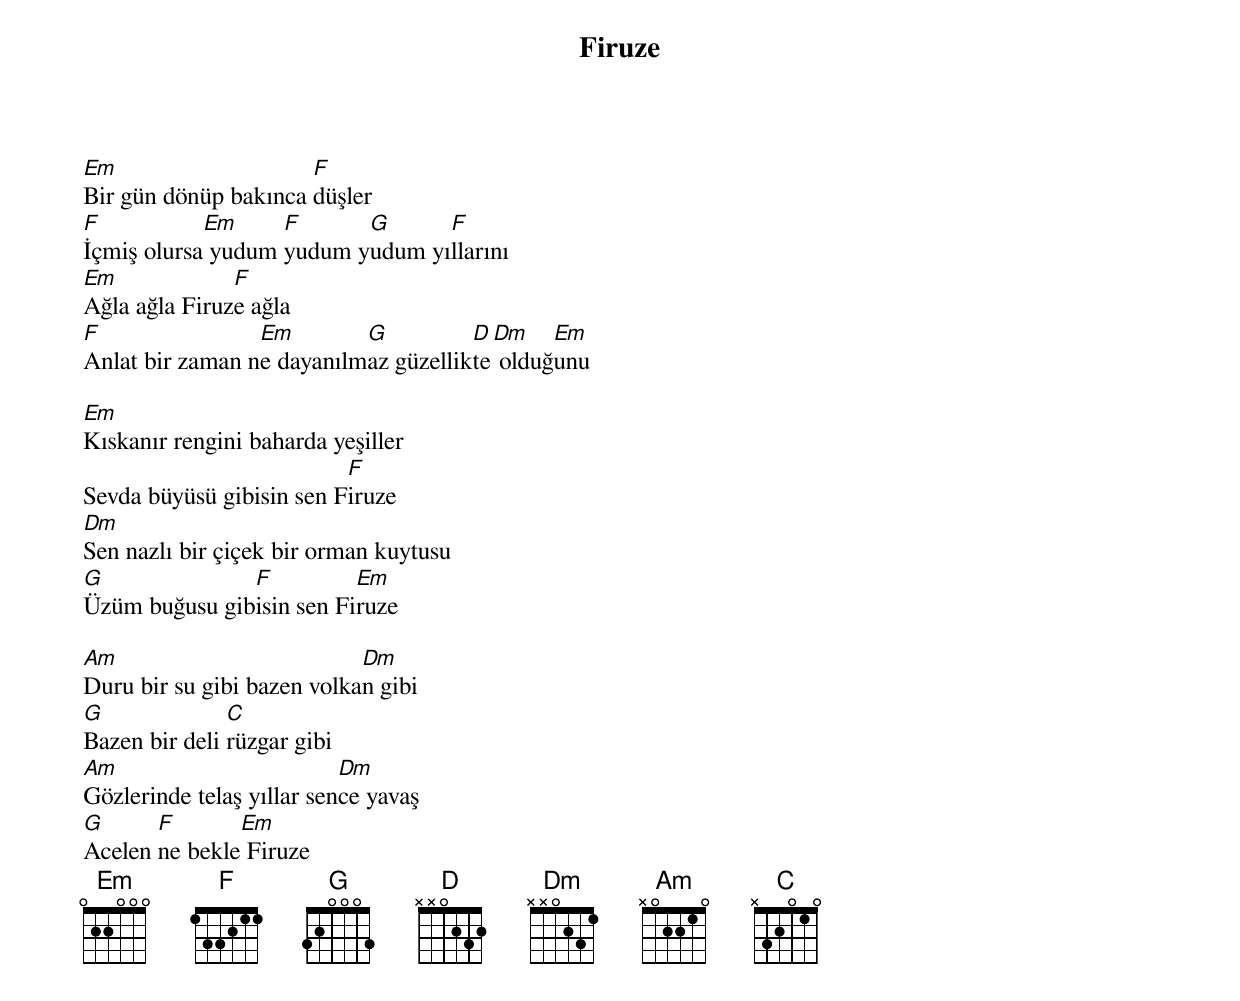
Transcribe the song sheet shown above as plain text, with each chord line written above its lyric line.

{title: Firuze}
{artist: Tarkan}

Em                    F
Bir gün dönüp bakınca düşler
F           Em     F      G      F
İçmiş olursa yudum yudum yudum yıllarını
Em             F
Ağla ağla Firuze ağla
F                Em        G          D Dm    Em
Anlat bir zaman ne dayanılmaz güzellikte olduğunu

Em
Kıskanır rengini baharda yeşiller
                          F
Sevda büyüsü gibisin sen Firuze
Dm
Sen nazlı bir çiçek bir orman kuytusu
G              F          Em
Üzüm buğusu gibisin sen Firuze

Am                          Dm
Duru bir su gibi bazen volkan gibi
G              C
Bazen bir deli rüzgar gibi
Am                         Dm
Gözlerinde telaş yıllar sence yavaş
G      F       Em
Acelen ne bekle Firuze
